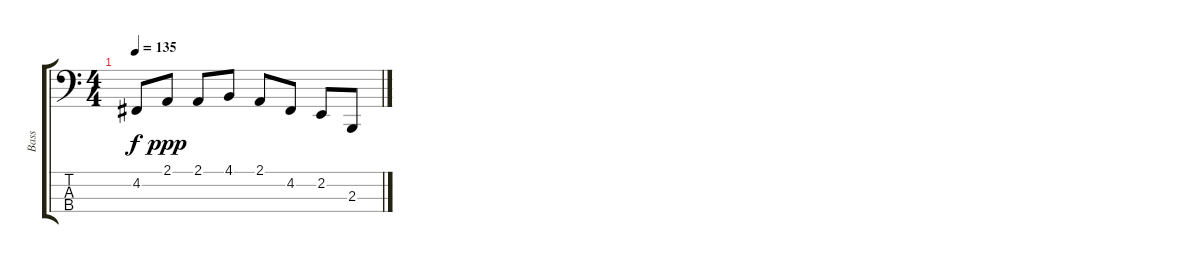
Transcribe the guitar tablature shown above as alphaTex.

\track ("Bass" "Bass") {instrument sitar}
\staff {score tabs}
\tuning (G2 D2 A1 E1) {hide}
\ts (4 4)
\tempo 135
\clef f4
\ks c
4.2{t}.8{dy f} 2.1.8{dy ppp} 2.1.8 4.1.8 2.1.8 4.2.8 2.2.8 2.3.8
